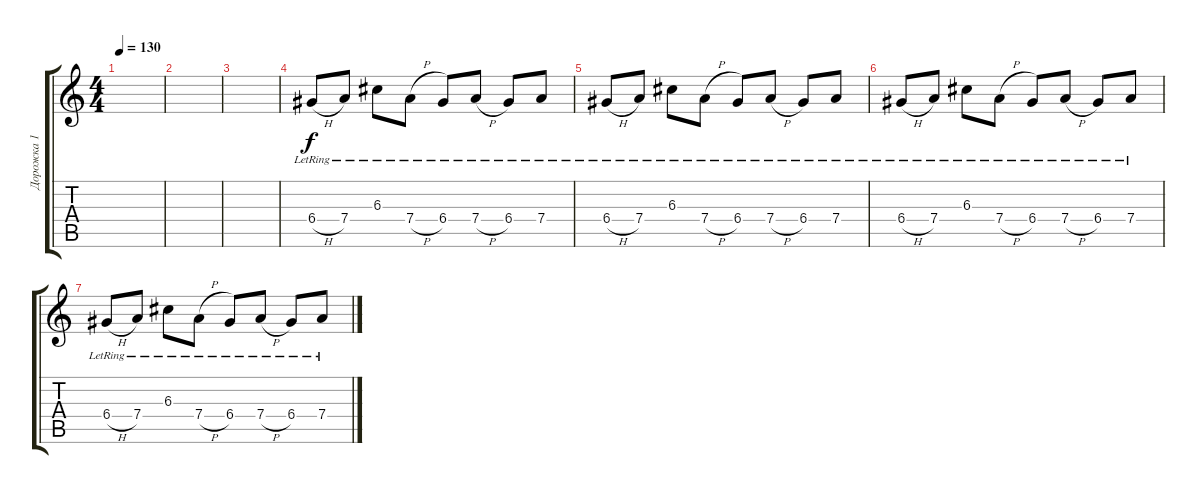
\track ("Дорожка 1" "Дорожка 1") {instrument overdrivenguitar}
\staff {score tabs}
\tuning (E4 B3 G3 D3 A2 E2) {hide}
\ts (4 4)
\tempo 130
\clef g2
\ks c
|
|
|
6.4{h lr}.8 7.4{lr}.8 6.3{lr}.8 7.4{h lr}.8 6.4{lr}.8 7.4{h lr}.8 6.4{lr}.8 7.4{lr}.8 |
6.4{h lr}.8 7.4{lr}.8 6.3{lr}.8 7.4{h lr}.8 6.4{lr}.8 7.4{h lr}.8 6.4{lr}.8 7.4{lr}.8 |
6.4{h lr}.8 7.4{lr}.8 6.3{lr}.8 7.4{h lr}.8 6.4{lr}.8 7.4{h lr}.8 6.4{lr}.8 7.4{lr}.8 |
6.4{h lr}.8 7.4{lr}.8 6.3{lr}.8 7.4{h lr}.8 6.4{lr}.8 7.4{h lr}.8 6.4{lr}.8 7.4{lr}.8
